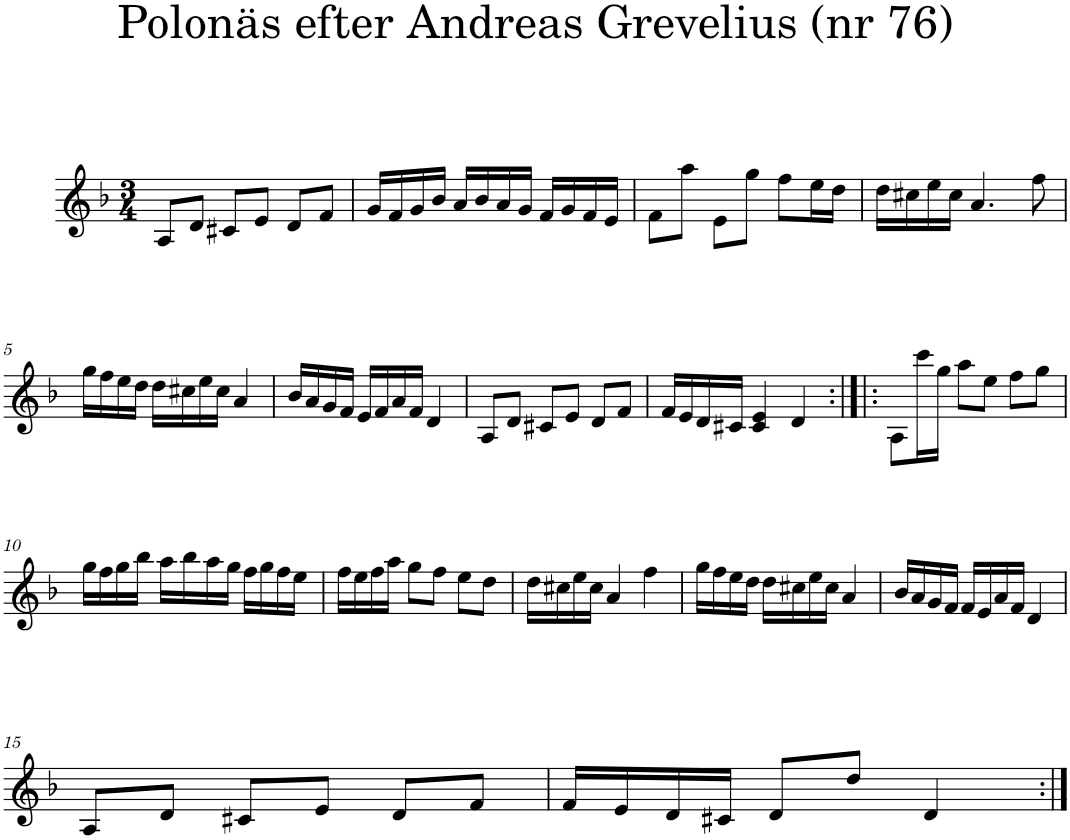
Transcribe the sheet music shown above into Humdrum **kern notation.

**kern
*part1
*staff1
*I"Piano
*I'Pno
*clefG2
*k[b-]
*d:
*M3/4
=1
8A/L
8d/J
8c#X/L
8e/J
8d/L
8f/J
=2
16g/LL
16f/
16g/
16b-/JJ
16a/LL
16b-/
16a/
16g/JJ
16f/LL
16g/
16f/
16e/JJ
=3
8f\L
8aa\J
8e\L
8gg\J
8ff\L
16ee\L
16dd\JJ
=4
16dd\LL
16cc#X\
16ee\
16cc#\JJ
4.a/
8ff\
!!LO:LB:g=z
=5
16gg\LL
16ff\
16ee\
16dd\JJ
16dd\LL
16cc#X\
16ee\
16cc#\JJ
4a/
=6
16b-/LL
16a/
16g/
16f/JJ
16e/LL
16f/
16a/
16f/JJ
4d/
=7
8A/L
8d/J
8c#X/L
8e/J
8d/L
8f/J
=8
16f/LL
16e/
16d/
16c#X/JJ
4c#/ 4e/
4d/
=9:|!|:
8A\L
16ccc\L
16gg\JJ
8aa\L
8ee\J
8ff\L
8gg\J
!!LO:LB:g=z
=10
16gg\LL
16ff\
16gg\
16bb-\JJ
16aa\LL
16bb-\
16aa\
16gg\JJ
16ff\LL
16gg\
16ff\
16ee\JJ
=11
16ff\LL
16ee\
16ff\
16aa\JJ
8gg\L
8ff\J
8ee\L
8dd\J
=12
16dd\LL
16cc#X\
16ee\
16cc#\JJ
4a/
4ff\
=13
16gg\LL
16ff\
16ee\
16dd\JJ
16dd\LL
16cc#X\
16ee\
16cc#\JJ
4a/
=14
16b-/LL
16a/
16g/
16f/JJ
16f/LL
16e/
16a/
16f/JJ
4d/
!!LO:LB:g=z
=15
8A/L
8d/J
8c#X/L
8e/J
8d/L
8f/J
=16
16f/LL
16e/
16d/
16c#X/JJ
8d/L
8dd/J
4d/
=:|!
*-
